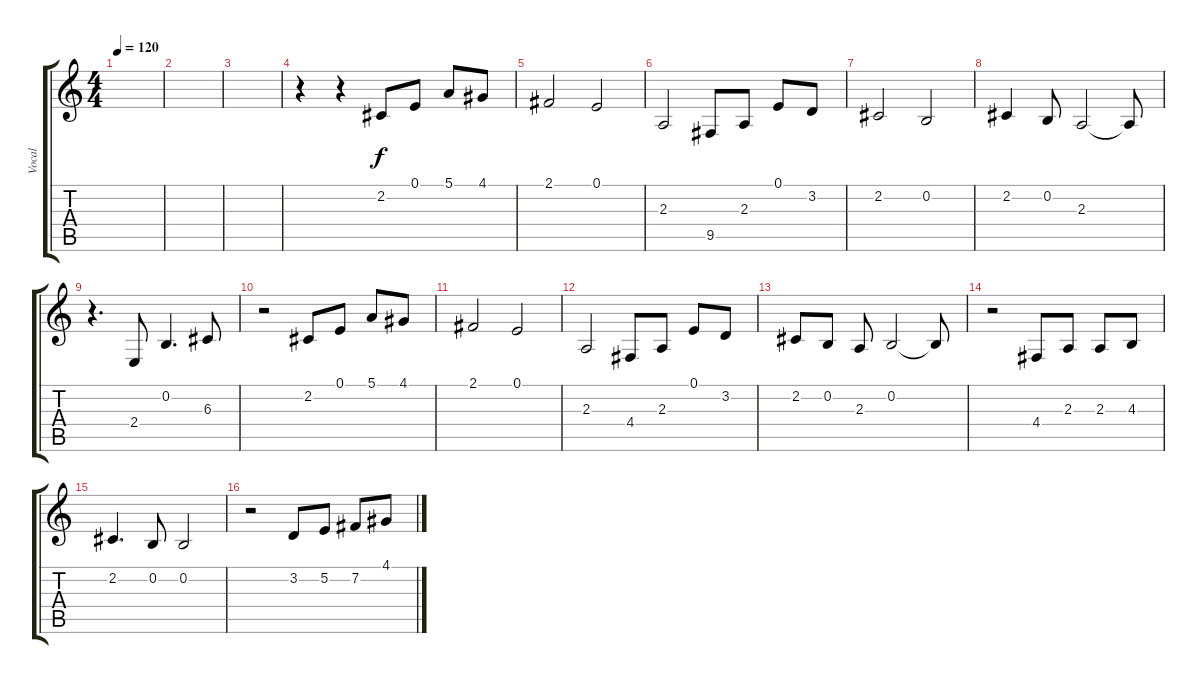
\track ("Vocal" "Vocal") {mute instrument lead6voice}
\staff {score tabs}
\tuning (E4 B3 G3 D3 A2 E2) {hide}
\ts (4 4)
\tempo 120
\clef g2
\ks c
|
|
|
r.4 r.4 2.2.8 0.1.8 5.1.8 4.1.8 |
2.1.2 0.1.2 |
2.3.2 9.5.8 2.3.8 0.1.8 3.2.8 |
2.2.2 0.2.2 |
2.2.4 0.2.8 2.3.2 2.3{t}.8 |
r.4{d} 2.4.8 0.2.4{d} 6.3.8 |
r.2 2.2.8 0.1.8 5.1.8 4.1.8 |
2.1.2 0.1.2 |
2.3.2 4.4.8 2.3.8 0.1.8 3.2.8 |
2.2.8 0.2.8 2.3.8 0.2.2 0.2{t}.8 |
r.2 4.4.8 2.3.8 2.3.8 4.3.8 |
2.2.4{d} 0.2.8 0.2.2 |
r.2 3.2.8 5.2.8 7.2.8 4.1.8
